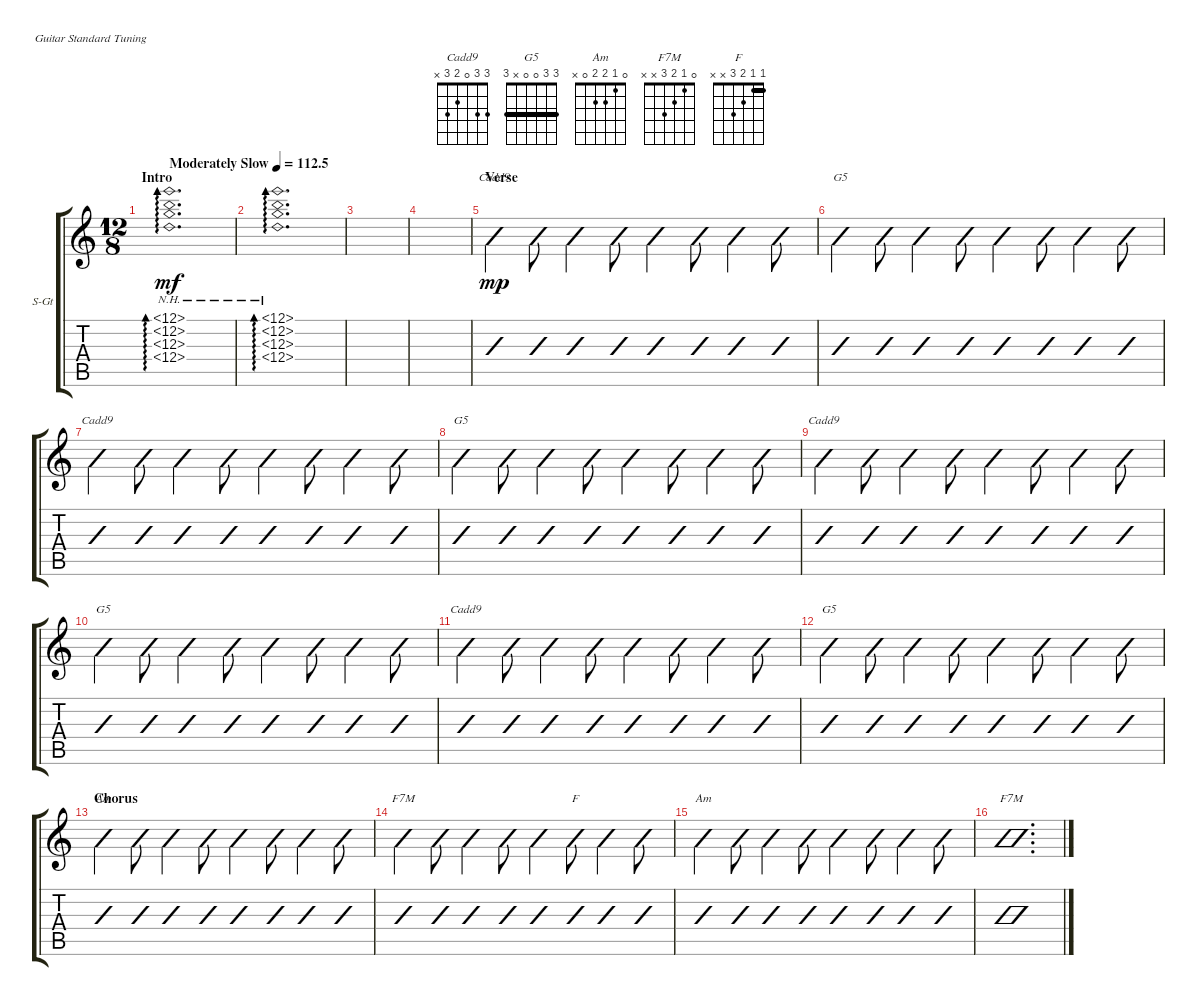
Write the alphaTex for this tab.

\defaultSystemsLayout 4
\bracketExtendMode groupsimilarinstruments
\firstSystemTrackNameOrientation horizontal
\otherSystemsTrackNameOrientation horizontal
\track ("Steel Guitar" "S-Gt") {instrument acousticguitarsteel}
\staff {score tabs}
\tuning (E4 B3 G3 D3 A2 E2)
\chord ("Cadd9" 3 3 0 2 3 x) {showfingering false}
\chord ("G5" 3 3 0 0 x 3) {showfingering false barre 3}
\chord ("Am" 0 1 2 2 0 x) {showfingering false}
\chord ("F7M" 0 1 2 3 x x) {showfingering false}
\chord ("F" 1 1 2 3 x x) {showfingering false barre 1}
\ts (12 8)
\section ("" "Intro")
\tempo (112.5 "Moderately Slow")
\clef g2
\scale
0.487395
\ks c
(12.1{nh} 12.2{nh} 12.3{nh} 12.4{nh}).1{d ad 0 dy mf instrument acousticguitarsteel} |
\scale
0.256303 (12.1{nh} 12.2{nh} 12.3{nh} 12.4{nh}).1{d ad 0} |
\scale
0.256303 |
\scale
0.333333 |
\section ("" "Verse")
\scale
0.333333 (2.4 0.3 3.2 3.1 3.5).4{ch "Cadd9" dy mp slashed} (3.5 2.4 0.3 3.2 3.1).8{slashed} (3.5 2.4 0.3 3.2 3.1).4{slashed} (3.5 2.4 0.3 3.2 3.1).8{slashed} (3.5 2.4 0.3 3.2 3.1).4{slashed} (3.5 2.4 0.3 3.2 3.1).8{slashed} (3.5 2.4 0.3 3.2 3.1).4{slashed} (3.5 2.4 0.3 3.2 3.1).8{slashed} |
\scale
0.333333 (3.6 0.4 0.3 3.2 3.1).4{ch "G5" slashed} (3.6 0.4 0.3 3.2 3.1).8{slashed} (3.6 0.4 0.3 3.2 3.1).4{slashed} (3.6 0.4 0.3 3.2 3.1).8{slashed} (3.6 0.4 0.3 3.2 3.1).4{slashed} (3.6 0.4 0.3 3.2 3.1).8{slashed} (3.6 0.4 0.3 3.2 3.1).4{slashed} (3.6 0.4 0.3 3.2 3.1).8{slashed} |
\scale
0.333333 (3.5 2.4 0.3 3.2 3.1).4{ch "Cadd9" slashed} (3.5 2.4 0.3 3.2 3.1).8{slashed} (3.5 2.4 0.3 3.2 3.1).4{slashed} (3.5 2.4 0.3 3.2 3.1).8{slashed} (3.5 2.4 0.3 3.2 3.1).4{slashed} (3.5 2.4 0.3 3.2 3.1).8{slashed} (3.5 2.4 0.3 3.2 3.1).4{slashed} (3.5 2.4 0.3 3.2 3.1).8{slashed} |
\scale
0.333333 (3.6 0.4 0.3 3.2 3.1).4{ch "G5" slashed} (3.6 0.4 0.3 3.2 3.1).8{slashed} (3.6 0.4 0.3 3.2 3.1).4{slashed} (3.6 0.4 0.3 3.2 3.1).8{slashed} (3.6 0.4 0.3 3.2 3.1).4{slashed} (3.6 0.4 0.3 3.2 3.1).8{slashed} (3.6 0.4 0.3 3.2 3.1).4{slashed} (3.6 0.4 0.3 3.2 3.1).8{slashed} |
\scale
0.333333 (3.5 2.4 0.3 3.2 3.1).4{ch "Cadd9" slashed} (3.5 2.4 0.3 3.2 3.1).8{slashed} (3.5 2.4 0.3 3.2 3.1).4{slashed} (3.5 2.4 0.3 3.2 3.1).8{slashed} (3.5 2.4 0.3 3.2 3.1).4{slashed} (3.5 2.4 0.3 3.2 3.1).8{slashed} (3.5 2.4 0.3 3.2 3.1).4{slashed} (3.5 2.4 0.3 3.2 3.1).8{slashed} |
\scale
0.333333 (3.6 0.4 0.3 3.2 3.1).4{ch "G5" slashed} (3.6 0.4 0.3 3.2 3.1).8{slashed} (3.6 0.4 0.3 3.2 3.1).4{slashed} (3.6 0.4 0.3 3.2 3.1).8{slashed} (3.6 0.4 0.3 3.2 3.1).4{slashed} (3.6 0.4 0.3 3.2 3.1).8{slashed} (3.6 0.4 0.3 3.2 3.1).4{slashed} (3.6 0.4 0.3 3.2 3.1).8{slashed} |
\scale
0.333333 (3.5 2.4 0.3 3.2 3.1).4{ch "Cadd9" slashed} (3.5 2.4 0.3 3.2 3.1).8{slashed} (3.5 2.4 0.3 3.2 3.1).4{slashed} (3.5 2.4 0.3 3.2 3.1).8{slashed} (3.5 2.4 0.3 3.2 3.1).4{slashed} (3.5 2.4 0.3 3.2 3.1).8{slashed} (3.5 2.4 0.3 3.2 3.1).4{slashed} (3.5 2.4 0.3 3.2 3.1).8{slashed} |
\scale
0.333333 (3.6 0.4 0.3 3.2 3.1).4{ch "G5" slashed} (3.6 0.4 0.3 3.2 3.1).8{slashed} (3.6 0.4 0.3 3.2 3.1).4{slashed} (3.6 0.4 0.3 3.2 3.1).8{slashed} (3.6 0.4 0.3 3.2 3.1).4{slashed} (3.6 0.4 0.3 3.2 3.1).8{slashed} (3.6 0.4 0.3 3.2 3.1).4{slashed} (3.6 0.4 0.3 3.2 3.1).8{slashed} |
\section ("" "Chorus")
\scale
0.333333 (0.5 2.4 2.3 1.2 0.1).4{ch "Am" slashed} (0.5 2.4 2.3 1.2 0.1).8{slashed} (0.5 2.4 2.3 1.2 0.1).4{slashed} (0.5 2.4 2.3 1.2 0.1).8{slashed} (0.5 2.4 2.3 1.2 0.1).4{slashed} (0.5 2.4 2.3 1.2 0.1).8{slashed} (0.5 2.4 2.3 1.2 0.1).4{slashed} (0.5 2.4 2.3 1.2 0.1).8{slashed} |
\scale
0.333333 (3.4 2.3 1.2 0.1).4{ch "F7M" slashed} (3.4 2.3 1.2 0.1).8{slashed} (3.4 2.3 1.2 0.1).4{slashed} (3.4 2.3 1.2 0.1).8{slashed} (3.4 2.3 1.2 0.1).4{slashed} (3.4 2.3 1.2 1.1).8{ch "F" slashed} (3.4 2.3 1.2 1.1).4{slashed} (3.4 2.3 1.2 1.1).8{slashed} |
\scale
0.333333 (0.5 2.4 2.3 1.2 0.1).4{ch "Am" slashed} (0.5 2.4 2.3 1.2 0.1).8{slashed} (0.5 2.4 2.3 1.2 0.1).4{slashed} (0.5 2.4 2.3 1.2 0.1).8{slashed} (0.5 2.4 2.3 1.2 0.1).4{slashed} (0.5 2.4 2.3 1.2 0.1).8{slashed} (0.5 2.4 2.3 1.2 0.1).4{slashed} (0.5 2.4 2.3 1.2 0.1).8{slashed} |
\scale
0.333333 (3.4 2.3 1.2 0.1).1{d ch "F7M" slashed}
